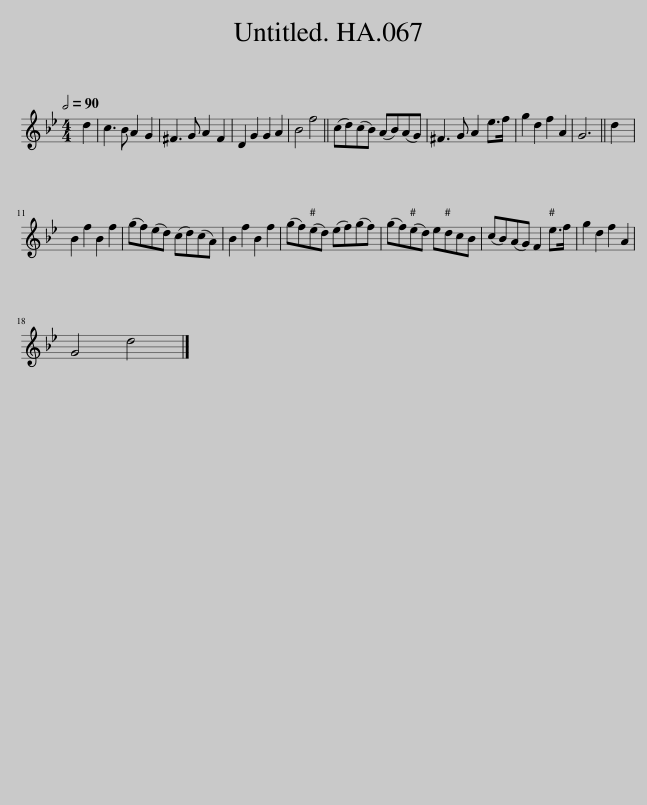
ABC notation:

X:1
L:1/8
Q:1/2=90
M:4/4
I:linebreak $
K:Bb
V:1 treble
V:1
 d2 | c3 B A2 G2 | ^F3 G A2 F2 | D2 G2 G2 A2 | B4 f4 || %5
 (cd)(cB) (AB)(AG) | ^F3 G A2 e>f | g2 d2 f2 A2 | G6 || d2 |$ %10
 B2 f2 B2 f2 | (gf)(ed) (cd)(cA) | B2 f2 B2 f2 | (gf)(ed) (ef)(gf) | (gf)(ed) edcB | %15
 (cB)(AG) F2 e>f | g2 d2 f2 A2 |$ G4 d4 |] %18
